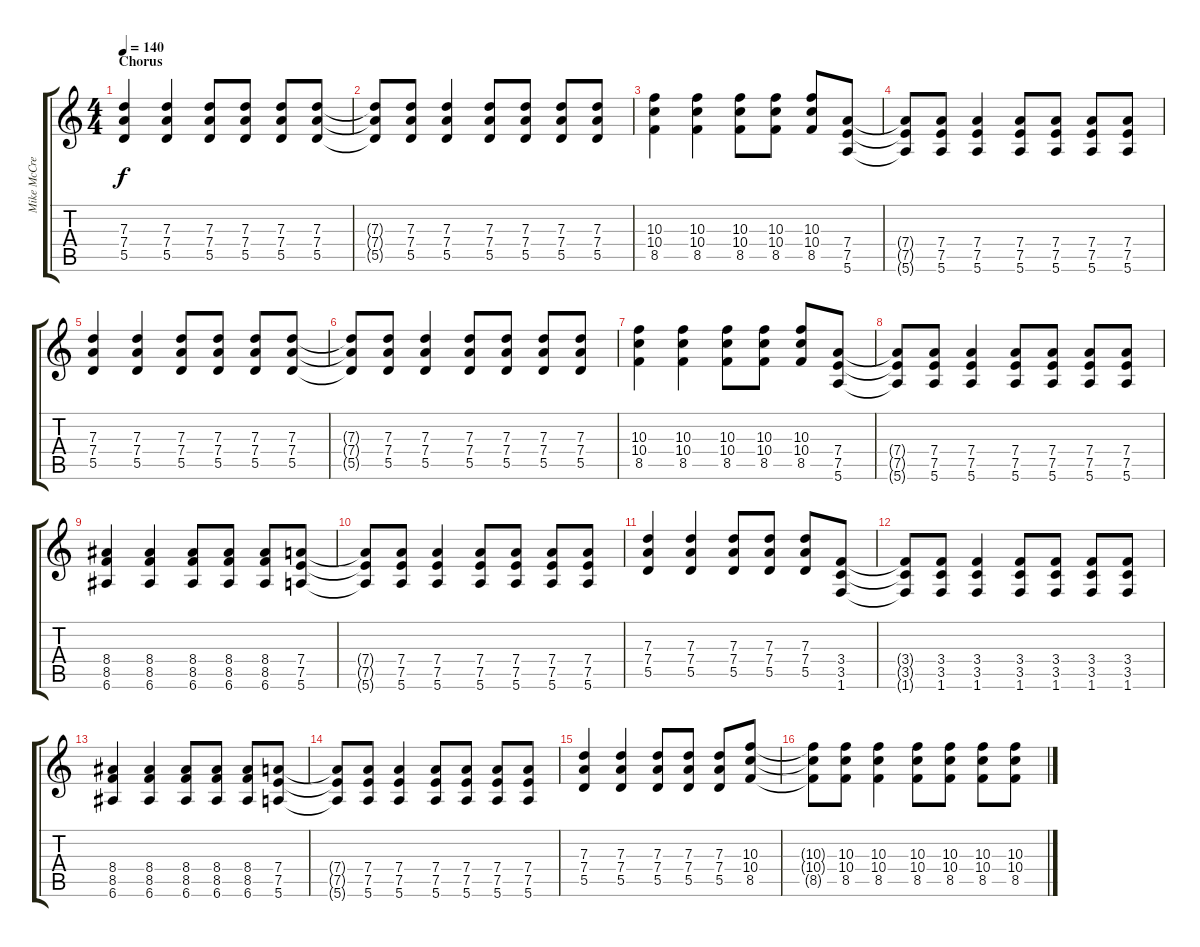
\track ("Mike McCready" "Mike McCre") {instrument distortionguitar}
\staff {score tabs}
\tuning (E4 B3 G3 D3 A2 E2) {hide}
\ts (4 4)
\section ("" "Chorus")
\tempo 140
\clef g2
\ks c
(7.3 7.4 5.5).4{dy f} (7.3 7.4 5.5).4 (7.3 7.4 5.5).8 (7.3 7.4 5.5).8 (7.3 7.4 5.5).8 (7.3 7.4 5.5).8 |
(7.3{t} 7.4{t} 5.5{t}).8 (7.3 7.4 5.5).8 (7.3 7.4 5.5).4 (7.3 7.4 5.5).8 (7.3 7.4 5.5).8 (7.3 7.4 5.5).8 (7.3 7.4 5.5).8 |
(10.3 10.4 8.5).4 (10.3 10.4 8.5).4 (10.3 10.4 8.5).8 (10.3 10.4 8.5).8 (10.3 10.4 8.5).8 (7.4 7.5 5.6).8 |
(7.4{t} 7.5{t} 5.6{t}).8 (7.4 7.5 5.6).8 (7.4 7.5 5.6).4 (7.4 7.5 5.6).8 (7.4 7.5 5.6).8 (7.4 7.5 5.6).8 (7.4 7.5 5.6).8 |
(7.3 7.4 5.5).4 (7.3 7.4 5.5).4 (7.3 7.4 5.5).8 (7.3 7.4 5.5).8 (7.3 7.4 5.5).8 (7.3 7.4 5.5).8 |
(7.3{t} 7.4{t} 5.5{t}).8 (7.3 7.4 5.5).8 (7.3 7.4 5.5).4 (7.3 7.4 5.5).8 (7.3 7.4 5.5).8 (7.3 7.4 5.5).8 (7.3 7.4 5.5).8 |
(10.3 10.4 8.5).4 (10.3 10.4 8.5).4 (10.3 10.4 8.5).8 (10.3 10.4 8.5).8 (10.3 10.4 8.5).8 (7.4 7.5 5.6).8 |
(7.4{t} 7.5{t} 5.6{t}).8 (7.4 7.5 5.6).8 (7.4 7.5 5.6).4 (7.4 7.5 5.6).8 (7.4 7.5 5.6).8 (7.4 7.5 5.6).8 (7.4 7.5 5.6).8 |
(8.4 8.5 6.6).4 (8.4 8.5 6.6).4 (8.4 8.5 6.6).8 (8.4 8.5 6.6).8 (8.4 8.5 6.6).8 (7.4 7.5 5.6).8 |
(7.4{t} 7.5{t} 5.6{t}).8 (7.4 7.5 5.6).8 (7.4 7.5 5.6).4 (7.4 7.5 5.6).8 (7.4 7.5 5.6).8 (7.4 7.5 5.6).8 (7.4 7.5 5.6).8 |
(7.3 7.4 5.5).4 (7.3 7.4 5.5).4 (7.3 7.4 5.5).8 (7.3 7.4 5.5).8 (7.3 7.4 5.5).8 (3.4 3.5 1.6).8 |
(3.4{t} 3.5{t} 1.6{t}).8 (3.4 3.5 1.6).8 (3.4 3.5 1.6).4 (3.4 3.5 1.6).8 (3.4 3.5 1.6).8 (3.4 3.5 1.6).8 (3.4 3.5 1.6).8 |
(8.4 8.5 6.6).4 (8.4 8.5 6.6).4 (8.4 8.5 6.6).8 (8.4 8.5 6.6).8 (8.4 8.5 6.6).8 (7.4 7.5 5.6).8 |
(7.4{t} 7.5{t} 5.6{t}).8 (7.4 7.5 5.6).8 (7.4 7.5 5.6).4 (7.4 7.5 5.6).8 (7.4 7.5 5.6).8 (7.4 7.5 5.6).8 (7.4 7.5 5.6).8 |
(7.3 7.4 5.5).4 (7.3 7.4 5.5).4 (7.3 7.4 5.5).8 (7.3 7.4 5.5).8 (7.3 7.4 5.5).8 (10.3 10.4 8.5).8 |
(10.3{t} 10.4{t} 8.5{t}).8 (10.3 10.4 8.5).8 (10.3 10.4 8.5).4 (10.3 10.4 8.5).8 (10.3 10.4 8.5).8 (10.3 10.4 8.5).8 (10.3 10.4 8.5).8
